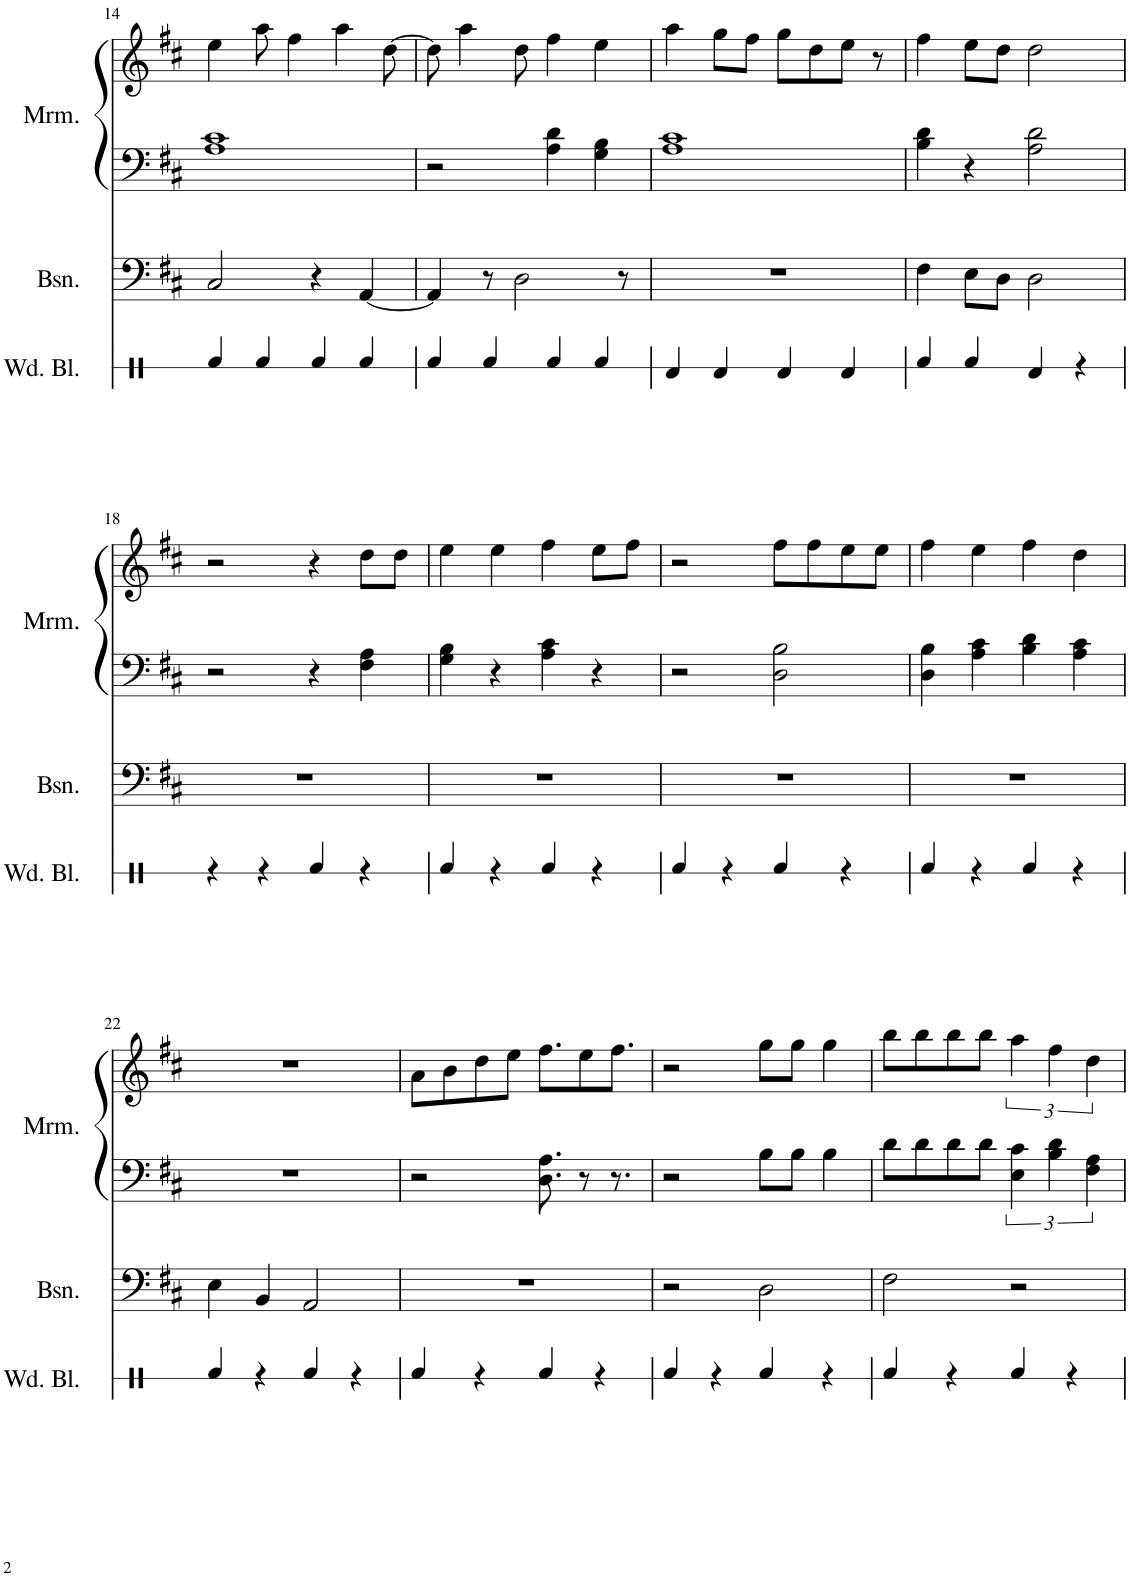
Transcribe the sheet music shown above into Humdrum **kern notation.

**kern	**kern	**kern	**kern
*part3	*part2	*part1	*part1
*staff4	*staff3	*staff2	*staff1
*I"Wood Blocks	*I"Bassoon	*I"Marimba	*
*I'Wd. Bl.	*I'Bsn.	*I'Mrm.	*
!!LO:PB:g=z
*clefX	*clefF4	*clefF4	*clefG2
*k[]	*k[f#c#]	*k[f#c#]	*k[f#c#]
*M4/4	*M4/4	*M4/4	*M4/4
=14	=14	=14	=14
4Rf/	2C#/	1A 1c#	4ee\
4Rf/	.	.	8aa\
.	.	.	4ff#\
4Rf/	4r	.	.
.	.	.	4aa\
4Rf/	[4AA/	.	.
.	.	.	[8dd\
=15	=15	=15	=15
4Rf/	4AA/]	2r	8dd\]
.	.	.	4aa\
4Rf/	8r	.	.
.	2D\	.	8dd\
4Rf/	.	4A\ 4d\	4ff#\
4Rf/	.	4G\ 4B\	4ee\
.	8r	.	.
=16	=16	=16	=16
4Rd/	1r	1A 1c#	4aa\
4Rd/	.	.	8gg\L
.	.	.	8ff#\J
4Rd/	.	.	8gg\L
.	.	.	8dd\
4Rd/	.	.	8ee\J
.	.	.	8r
=17	=17	=17	=17
4Rf/	4F#\	4B\ 4d\	4ff#\
4Rf/	8E\L	4r	8ee\L
.	8D\J	.	8dd\J
4Rd/	2D\	2A\ 2d\	2dd\
4r	.	.	.
!!LO:LB:g=z
=18	=18	=18	=18
4r	1r	2r	2r
4r	.	.	.
4Rf/	.	4r	4r
4r	.	4F#\ 4A\	8dd\L
.	.	.	8dd\J
=19	=19	=19	=19
4Rf/	1r	4G\ 4B\	4ee\
4r	.	4r	4ee\
4Rf/	.	4A\ 4c#\	4ff#\
4r	.	4r	8ee\L
.	.	.	8ff#\J
=20	=20	=20	=20
4Rf/	1r	2r	2r
4r	.	.	.
4Rf/	.	2D\ 2B\	8ff#\L
.	.	.	8ff#\
4r	.	.	8ee\
.	.	.	8ee\J
=21	=21	=21	=21
4Rf/	1r	4D\ 4B\	4ff#\
4r	.	4A\ 4c#\	4ee\
4Rf/	.	4B\ 4d\	4ff#\
4r	.	4A\ 4c#\	4dd\
!!LO:LB:g=z
=22	=22	=22	=22
4Rf/	4E\	1r	1r
4r	4BB/	.	.
4Rf/	2AA/	.	.
4r	.	.	.
=23	=23	=23	=23
4Rf/	1r	2r	8a\L
.	.	.	8b\
4r	.	.	8dd\
.	.	.	8ee\J
4Rf/	.	8.D\ 8.A\	8.ff#\L
.	.	8r	8ee\
4r	.	.	.
.	.	8.r	8.ff#\J
=24	=24	=24	=24
4Rf/	2r	2r	2r
4r	.	.	.
4Rf/	2D\	8B\L	8gg\L
.	.	8B\J	8gg\J
4r	.	4B\	4gg\
=25	=25	=25	=25
4Rf/	2F#\	8d\L	8bb\L
.	.	8d\	8bb\
4r	.	8d\	8bb\
.	.	8d\J	8bb\J
4Rf/	2r	6E\ 6c#\	6aa\
.	.	6B\ 6d\	6ff#\
4r	.	.	.
.	.	6F#\ 6A\	6dd\
=	=	=	=
*-	*-	*-	*-
